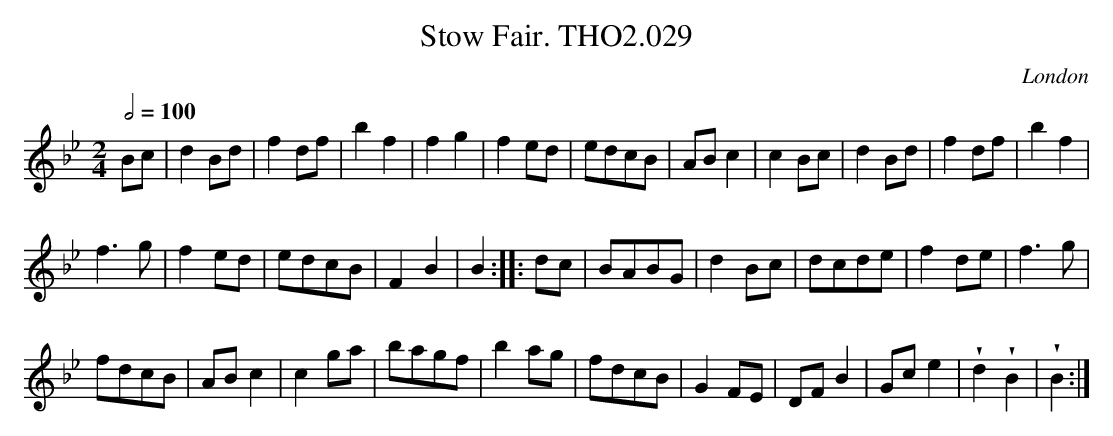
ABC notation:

X:1
T:Stow Fair. THO2.029
O:London
M:2/4
L:1/8
Q:1/2=100
K:Bb
Bc|d2 Bd|f2 df|b2f2|f2g2|f2 ed|edcB|AB c2|c2 Bc| d2 Bd|f2 df|b2f2|
f3g|f2 ed|edcB|F2B2|B2::dc|BABG|d2 Bc|dcde|f2 de|f3g|
fdcB|AB c2|c2 ga|bagf|b2 ag|fdcB|G2 FE|DF B2|\
Gc e2|+wedge+d2 +wedge+B2|+wedge+B2:|
